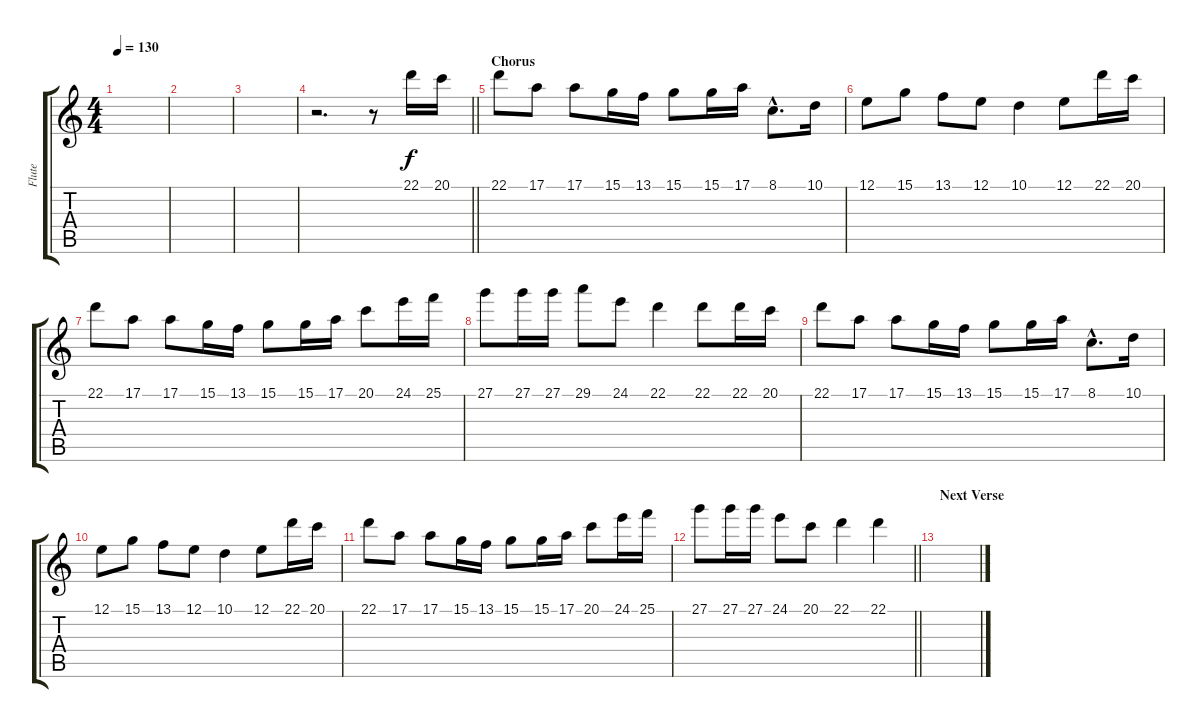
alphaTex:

\track ("Flute" "Flute") {instrument flute}
\staff {score tabs}
\tuning (E4 B3 G3 D3 A2 E2) {hide}
\ts (4 4)
\tempo 130
\clef g2
\ks c
|
|
|
\barLineRight lightlight
r.2{d} r.8 22.1.16 20.1.16 |
\section ("" "Chorus")
22.1.8 17.1.8 17.1.8 15.1.16 13.1.16 15.1.8 15.1.16 17.1.16 8.1{hac}.8{d} 10.1.16 |
12.1.8 15.1.8 13.1.8 12.1.8 10.1.4 12.1.8 22.1.16 20.1.16 |
22.1.8 17.1.8 17.1.8 15.1.16 13.1.16 15.1.8 15.1.16 17.1.16 20.1.8 24.1.16 25.1.16 |
27.1.8 27.1.16 27.1.16 29.1.8 24.1.8 22.1.4 22.1.8 22.1.16 20.1.16 |
22.1.8 17.1.8 17.1.8 15.1.16 13.1.16 15.1.8 15.1.16 17.1.16 8.1{hac}.8{d} 10.1.16 |
12.1.8 15.1.8 13.1.8 12.1.8 10.1.4 12.1.8 22.1.16 20.1.16 |
22.1.8 17.1.8 17.1.8 15.1.16 13.1.16 15.1.8 15.1.16 17.1.16 20.1.8 24.1.16 25.1.16 |
\barLineRight lightlight
27.1.8 27.1.16 27.1.16 24.1.8 20.1.8 22.1.4 22.1.4 |
\section ("" "Next Verse ")
